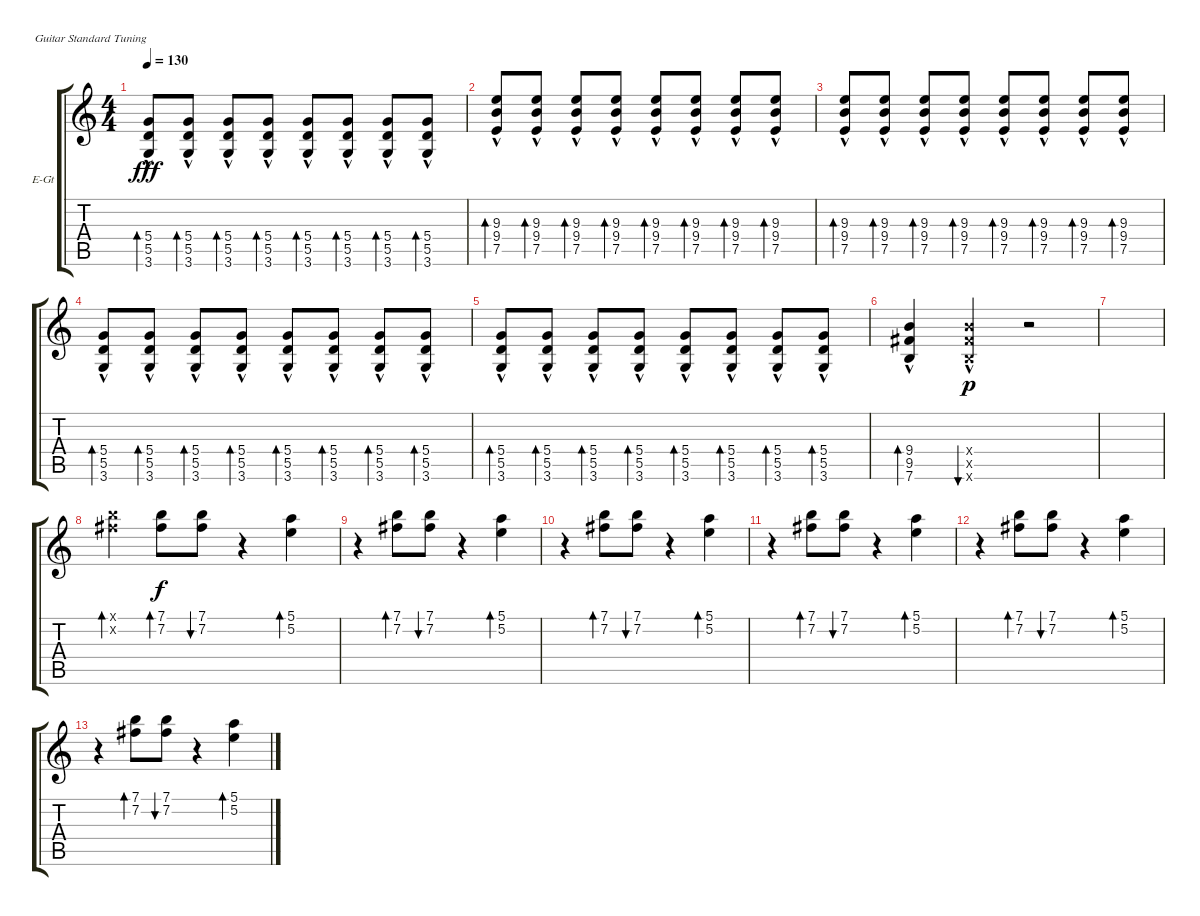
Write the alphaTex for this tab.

\defaultSystemsLayout 4
\bracketExtendMode groupsimilarinstruments
\firstSystemTrackNameOrientation horizontal
\otherSystemsTrackNameOrientation horizontal
\track ("Cook" "E-Gt") {instrument electricguitarclean}
\staff {score tabs}
\tuning (E4 B3 G3 D3 A2 E2)
\ts (4 4)
\tempo 130
\clef g2
\ks c
(3.6{hac} 5.4{hac} 5.5{hac}).8{bd 30 dy fff} (3.6{hac} 5.5{hac} 5.4{hac}).8{bd 30} (3.6{hac} 5.4{hac} 5.5{hac}).8{bd 30} (3.6{hac} 5.5{hac} 5.4{hac}).8{bd 30} (3.6{hac} 5.4{hac} 5.5{hac}).8{bd 30} (3.6{hac} 5.5{hac} 5.4{hac}).8{bd 30} (3.6{hac} 5.4{hac} 5.5{hac}).8{bd 30} (3.6{hac} 5.5{hac} 5.4{hac}).8{bd 30} |
(7.5{hac} 9.4{hac} 9.3{hac}).8{bd 30} (7.5{hac} 9.4{hac} 9.3{hac}).8{bd 30} (7.5{hac} 9.4{hac} 9.3{hac}).8{bd 30} (7.5{hac} 9.4{hac} 9.3{hac}).8{bd 30} (7.5{hac} 9.4{hac} 9.3{hac}).8{bd 30} (7.5{hac} 9.4{hac} 9.3{hac}).8{bd 30} (7.5{hac} 9.4{hac} 9.3{hac}).8{bd 30} (7.5{hac} 9.4{hac} 9.3{hac}).8{bd 30} |
(7.5{hac} 9.4{hac} 9.3{hac}).8{bd 30} (7.5{hac} 9.4{hac} 9.3{hac}).8{bd 30} (7.5{hac} 9.4{hac} 9.3{hac}).8{bd 30} (7.5{hac} 9.4{hac} 9.3{hac}).8{bd 30} (7.5{hac} 9.4{hac} 9.3{hac}).8{bd 30} (7.5{hac} 9.4{hac} 9.3{hac}).8{bd 30} (7.5{hac} 9.4{hac} 9.3{hac}).8{bd 30} (7.5{hac} 9.4{hac} 9.3{hac}).8{bd 30} |
(3.6{hac} 5.4{hac} 5.5{hac}).8{bd 30} (3.6{hac} 5.5{hac} 5.4{hac}).8{bd 30} (3.6{hac} 5.4{hac} 5.5{hac}).8{bd 30} (3.6{hac} 5.5{hac} 5.4{hac}).8{bd 30} (3.6{hac} 5.4{hac} 5.5{hac}).8{bd 30} (3.6{hac} 5.5{hac} 5.4{hac}).8{bd 30} (3.6{hac} 5.4{hac} 5.5{hac}).8{bd 30} (3.6{hac} 5.5{hac} 5.4{hac}).8{bd 30} |
(3.6{hac} 5.4{hac} 5.5{hac}).8{bd 30} (3.6{hac} 5.5{hac} 5.4{hac}).8{bd 30} (3.6{hac} 5.4{hac} 5.5{hac}).8{bd 30} (3.6{hac} 5.5{hac} 5.4{hac}).8{bd 30} (3.6{hac} 5.4{hac} 5.5{hac}).8{bd 30} (3.6{hac} 5.5{hac} 5.4{hac}).8{bd 30} (3.6{hac} 5.4{hac} 5.5{hac}).8{bd 30} (3.6{hac} 5.5{hac} 5.4{hac}).8{bd 30} |
(7.6{hac} 9.5{hac} 9.4{hac}).4{bd 30} (7.6{hac x} 9.5{hac x} 9.4{hac x}).4{bu 30 dy p} r.2 |
|
(7.1{x} 7.2{x}).4{bd 30} (7.1 7.2).8{bd 30 dy f} (7.1 7.2).8{bu 30} r.4 (5.1 5.2).4{bd 30} |
r.4 (7.1 7.2).8{bd 30} (7.1 7.2).8{bu 30} r.4 (5.1 5.2).4{bd 30} |
r.4 (7.1 7.2).8{bd 30} (7.1 7.2).8{bu 30} r.4 (5.1 5.2).4{bd 30} |
r.4 (7.1 7.2).8{bd 30} (7.1 7.2).8{bu 30} r.4 (5.1 5.2).4{bd 30} |
r.4 (7.1 7.2).8{bd 30} (7.1 7.2).8{bu 30} r.4 (5.1 5.2).4{bd 30} |
r.4 (7.1 7.2).8{bd 30} (7.1 7.2).8{bu 30} r.4 (5.1 5.2).4{bd 30}
